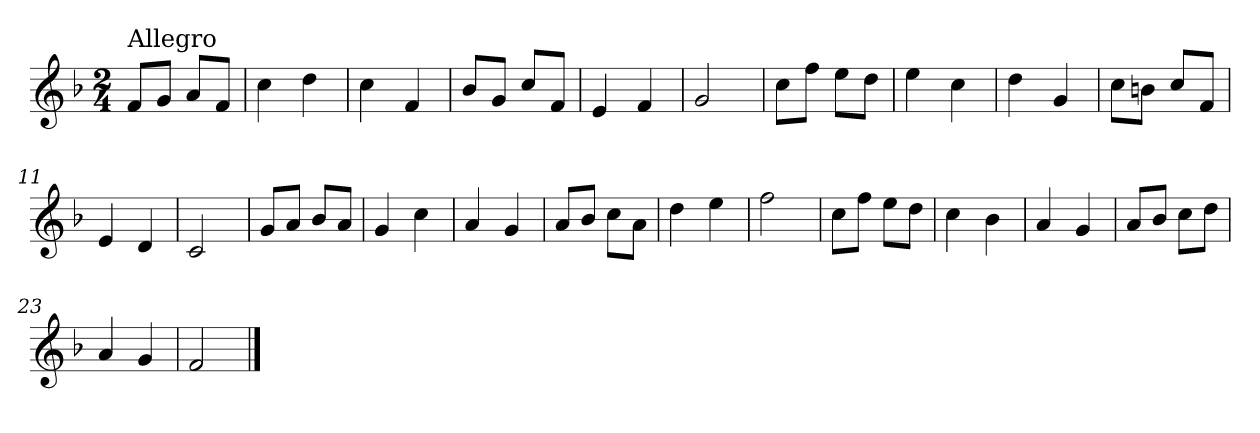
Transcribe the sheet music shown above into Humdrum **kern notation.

**kern
*part1
*staff1
*clefG2
*k[b-]
*F:
*M2/4
=1
!LO:TX:a:t=Allegro
8f/L
8g/J
8a/L
8f/J
=2
4cc\
4dd\
=3
4cc\
4f/
=4
8b-/L
8g/J
8cc/L
8f/J
=5
4e/
4f/
=6
2g/
=7
8cc\L
8ff\J
8ee\L
8dd\J
=8
4ee\
4cc\
=9
4dd\
4g/
!!LO:LB:g=z
=10
8cc\L
8bn\J
8cc/L
8f/J
=11
4e/
4d/
=12
2c/
=13
8g/L
8a/J
8b-/L
8a/J
=14
4g/
4cc\
=15
4a/
4g/
=16
8a/L
8b-/J
8cc\L
8a\J
=17
4dd\
4ee\
=18
2ff\
=19
8cc\L
8ff\J
8ee\L
8dd\J
!!LO:LB:g=z
=20
4cc\
4b-\
=21
4a/
4g/
=22
8a/L
8b-/J
8cc\L
8dd\J
=23
4a/
4g/
=24
2f/
==
*-
